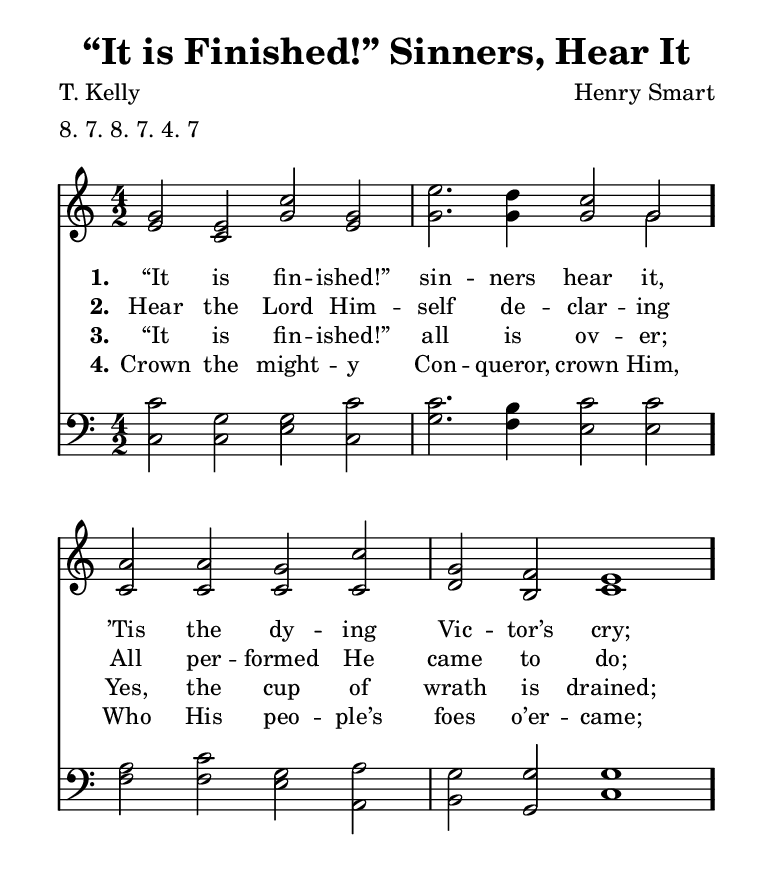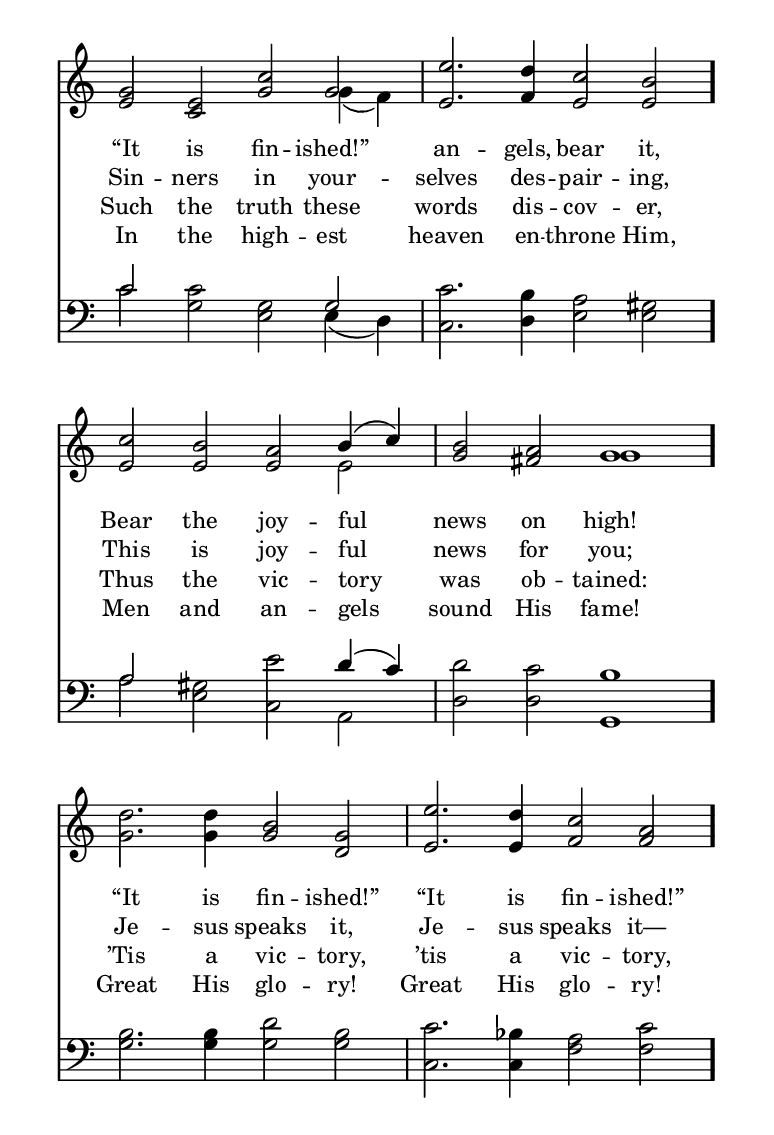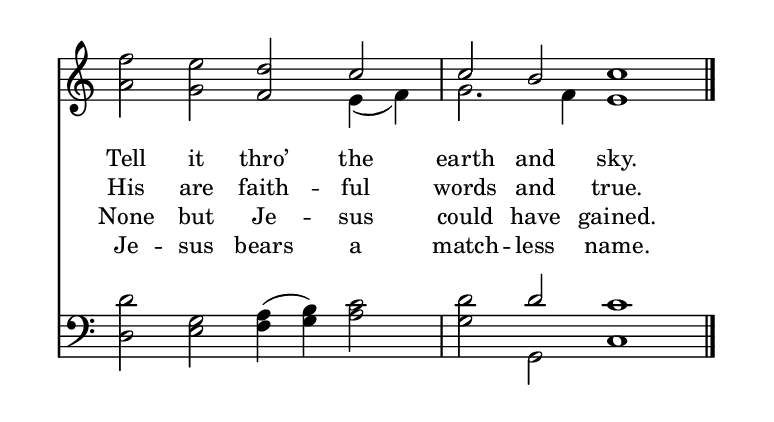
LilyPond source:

\include "common/global.ily"
\paper {
  \include "common/paper.ily"
  ragged-bottom = ##t
  ragged-last-bottom = ##t
  systems-per-page = #(cond (is-eogsized 3) (#t #f))
  %page-count = ##f
}

\header{
  hymnnumber = "81"
  title = "“It is Finished!” Sinners, Hear It"
  tunename = "Regent Square"
  meter = "8. 7. 8. 7. 4. 7"
  poet = "T. Kelly"
  composer = "Henry Smart"
  %copyright = ""
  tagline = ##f
}

% for fermata in MIDI
ta = { \tempo 4=170 }
tb = { \tempo 4=85  }

patternAA = { c2 c2 c2 c2      | c2. c4 c2 c2 }
patternAB = { c2 c2 c2 c4( c4) | c2. c4 c2 c2 }

patternBA = { c2 c2 c2 c2      | c2  c2 c1 }
patternBB = { c2 c2 c2 c4( c4) | c2  c2 c1 }
patternBC = { c2 c2 c2 c4( c4) | c2. c4 c1 }
patternBD = { c2 c2 c4( c4) c2 | c2  c2 c1 }

patternCA = { c2. c4 c2 c2 }

global = {
  \include "common/overrides.ily"
  \override Staff.TimeSignature.style = #'numbered
  \time 4/2
  \override Score.MetronomeMark.transparent = ##t % hide all fermata changes too
  \ta
  \key c \major
  %\partial 4
  \autoBeamOff
}

notesSoprano = {
\global
\relative c'' {

  \changePitch \patternAA { g e c' g | e' d c g }
  \changePitch \patternBA { a a g c | g f e }
  \changePitch \patternAA { g e c' g | e' d c b }
  \changePitch \patternBB { c b a b c | b a g }
  \changePitch \patternCA { d' d b g | e' d c a }
  \changePitch \patternBA { f' e d c | c b c }

  \bar "|."

}
}

notesAlto = {
\global
\relative e' {

  \changePitch \patternAA { e c g' e | g g g g }
  \changePitch \patternBA { c, c c c | d b c }
  \changePitch \patternAB { e c g' g f | e f e e }
  \changePitch \patternBA { e e e e | g fis g }
  \changePitch \patternCA { g g g d | e e f f }
  \changePitch \patternBC { a g f e f | g f e }

}
}

notesTenor = {
\global
\relative a {

  \changePitch \patternAA { c g g c | c b c c }
  \changePitch \patternBA { a c g a | g g g }
  \changePitch \patternAA { c c g g | c b a gis }
  \changePitch \patternBB { a gis e' d c | d c b }
  \changePitch \patternCA { b b d b | c bes a c }
  \changePitch \patternBD { d g, a b c | d d c }

}
}

notesBass = {
\global
\relative f {

  \changePitch \patternAA { c c e c | g' f e e }
  \changePitch \patternBA { f f e a, | b g c }
  \changePitch \patternAB { c' g e e d | c d e e }
  \changePitch \patternBA { a e c a | d d g, }
  \changePitch \patternCA { g' g g g | c, c f f }
  \changePitch \patternBD { d e f g a | g g, c }

}
}

wordsA = \lyricmode {
\set stanza = "1."

“It is fin -- ished!” sin -- ners hear it, \bar "."
’Tis the dy -- ing Vic -- tor’s cry; \bar "." \break
“It is fin -- ished!” an -- gels, bear it, \bar "."
Bear the joy -- ful news on high! \bar "." \break
% each segment of the 4-beat line should appear only once in the TXT output, to
% accomodate other tunes
“It is fin -- ished!” %{HIDE>%} “It is fin -- ished!” %{<HIDE%} \bar "."
Tell it thro’ the earth and sky. \bar "." \break

}

wordsB = \lyricmode {
\set stanza = "2."

Hear the Lord Him -- self de -- clar -- ing
All per -- formed He came to do;
Sin -- ners in your -- selves des -- pair -- ing,
This is joy -- ful news for you;
%{HIDE>%} Je -- sus speaks it, %{<HIDE%} Je -- sus speaks it—
His are faith -- ful words and true.

}

wordsC = \lyricmode {
\set stanza = "3."

“It is fin -- ished!” all is ov -- er;
Yes, the cup of wrath is drained;
Such the truth these words dis -- cov -- er,
Thus the vic -- tory was ob -- tained:
’Tis a vic -- tory, %{HIDE>%} ’tis a vic -- tory, %{<HIDE%}
None but Je -- sus could have gained.

}

wordsD = \lyricmode {
\set stanza = "4."

Crown the might -- y Con -- queror, crown Him,
Who His peo -- ple’s foes o’er -- came;
In the high -- est heaven en -- throne Him,
Men and an -- gels sound His fame!
%{HIDE>%} Great His glo -- ry! %{<HIDE%} Great His glo -- ry!
Je -- sus bears a match -- less name.

}

\score {
  \context ChoirStaff <<
    \context Staff = upper <<
      \set ChoirStaff.systemStartDelimiter = #'SystemStartBar
      \set ChoirStaff.printPartCombineTexts = ##f
      \partcombine #'(2 . 9) \notesSoprano \notesAlto
      \context NullVoice = sopranos { \voiceOne << \notesSoprano >> }
      \context NullVoice = altos { \voiceTwo << \notesAlto >> }
      \context Lyrics = one   \lyricsto sopranos \wordsA
      \context Lyrics = two   \lyricsto sopranos \wordsB
      \context Lyrics = three \lyricsto sopranos \wordsC
      \context Lyrics = four  \lyricsto sopranos \wordsD
    >>
    \context Staff = men <<
      \clef bass
      \set ChoirStaff.printPartCombineTexts = ##f
      \partcombine #'(2 . 9) \notesTenor \notesBass
      \context NullVoice = tenors { \voiceOne << \notesTenor >> }
      \context NullVoice = basses { \voiceTwo << \notesBass >> }
    >>
  >>
  \layout {
    \include "common/layout.ily"
  }
  \midi{
    \include "common/midi.ily"
  }
}

\version "2.19.49"  % necessary for upgrading to future LilyPond versions.

% vi:set et ts=2 sw=2 ai nocindent syntax=lilypond:
